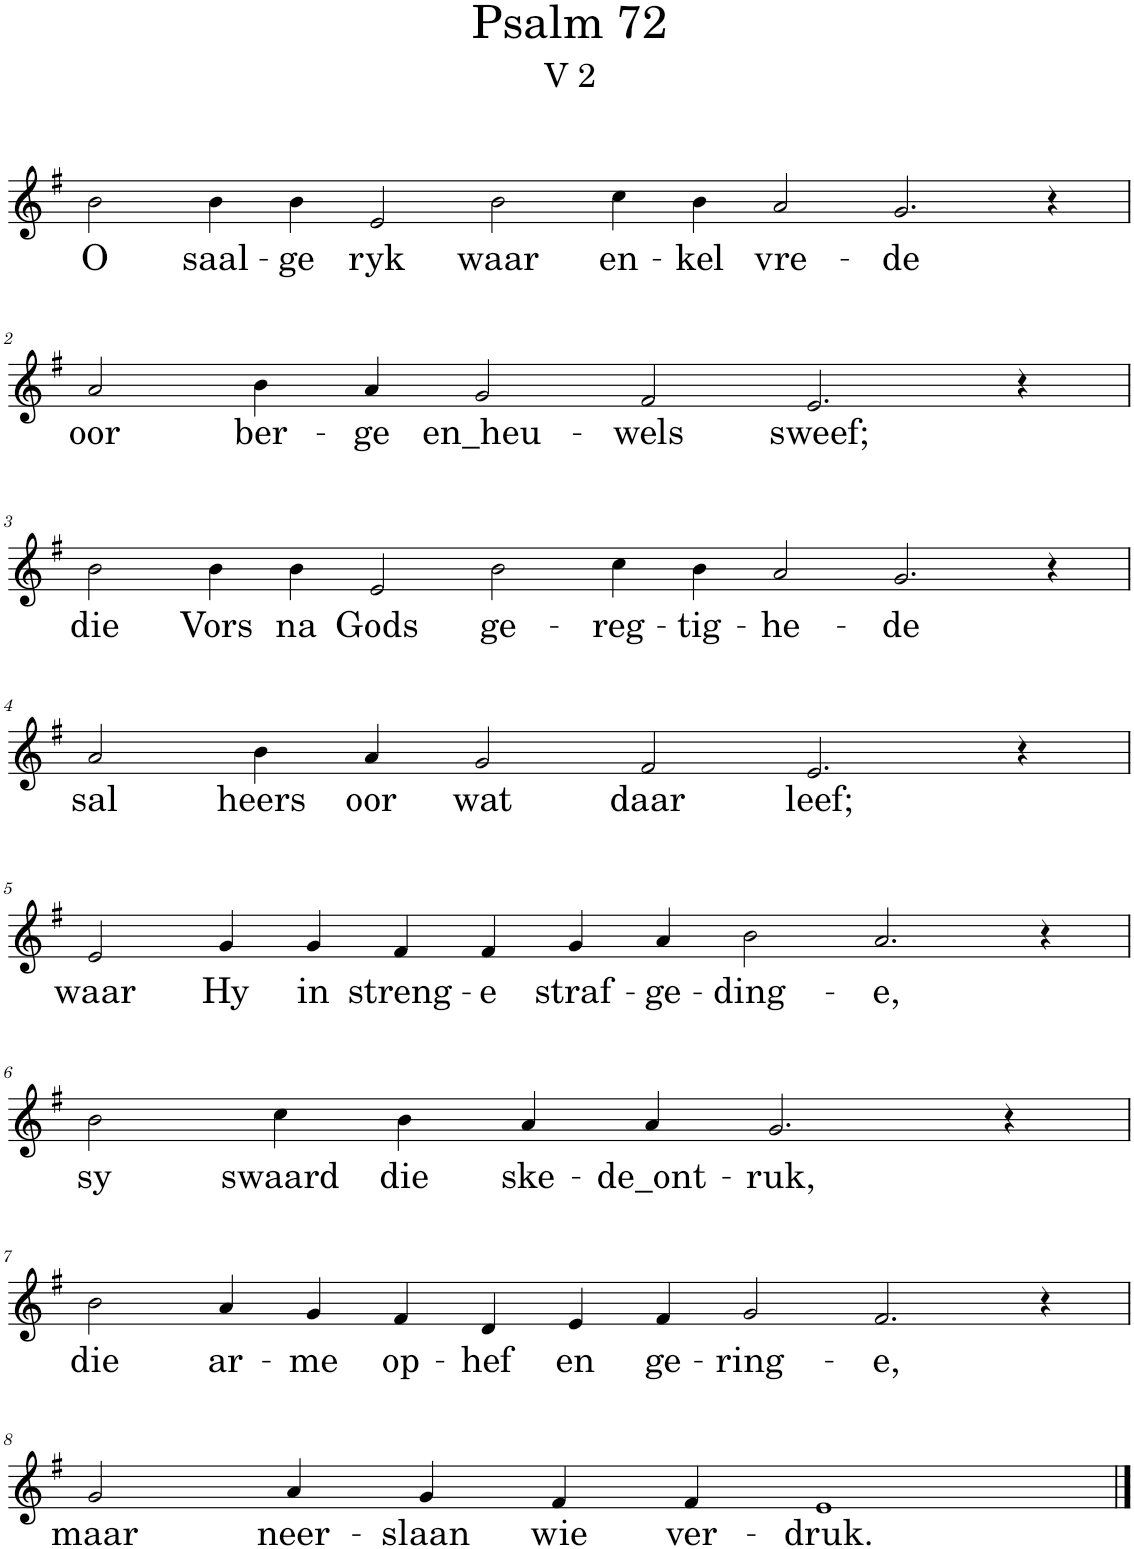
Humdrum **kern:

**kern	**text
*part1	*part1
*staff1	*staff1
*I"Pipe Organ	*
*I'Org.	*
*clefG2	*
*k[f#]	*
*M16/4	*
=1	=1
!	!LO:LY:b
2b\	O
!	!LO:LY:b
4b\	saal-
!	!LO:LY:b
4b\	-ge
!	!LO:LY:b
2e/	ryk
!	!LO:LY:b
2b\	waar
!	!LO:LY:b
4cc\	en-
!	!LO:LY:b
4b\	-kel
!	!LO:LY:b
2a/	vre-
!	!LO:LY:b
2.g/	-de
4r	.
!!LO:LB:g=z
=2	=2
*M12/4	*
!	!LO:LY:b
2a/	oor
!	!LO:LY:b
4b\	ber-
!	!LO:LY:b
4a/	-ge
!	!LO:LY:b
2g/	en_heu-
!	!LO:LY:b
2f#/	-wels
!	!LO:LY:b
2.e/	sweef;
4r	.
!!LO:LB:g=z
=3	=3
*M16/4	*
!	!LO:LY:b
2b\	die
!	!LO:LY:b
4b\	Vors
!	!LO:LY:b
4b\	na
!	!LO:LY:b
2e/	Gods
!	!LO:LY:b
2b\	ge-
!	!LO:LY:b
4cc\	-reg-
!	!LO:LY:b
4b\	-tig-
!	!LO:LY:b
2a/	-he-
!	!LO:LY:b
2.g/	-de
4r	.
!!LO:LB:g=z
=4	=4
*M12/4	*
!	!LO:LY:b
2a/	sal
!	!LO:LY:b
4b\	heers
!	!LO:LY:b
4a/	oor
!	!LO:LY:b
2g/	wat
!	!LO:LY:b
2f#/	daar
!	!LO:LY:b
2.e/	leef;
4r	.
!!LO:LB:g=z
=5	=5
*M14/4	*
!	!LO:LY:b
2e/	waar
!	!LO:LY:b
4g/	Hy
!	!LO:LY:b
4g/	in
!	!LO:LY:b
4f#/	streng-
!	!LO:LY:b
4f#/	-e
!	!LO:LY:b
4g/	straf-
!	!LO:LY:b
4a/	-ge-
!	!LO:LY:b
2b\	-ding-
!	!LO:LY:b
2.a/	-e,
4r	.
!!LO:LB:g=z
=6	=6
*M10/4	*
!	!LO:LY:b
2b\	sy
!	!LO:LY:b
4cc\	swaard
!	!LO:LY:b
4b\	die
!	!LO:LY:b
4a/	ske-
!	!LO:LY:b
4a/	-de_ont-
!	!LO:LY:b
2.g/	-ruk,
4r	.
!!LO:LB:g=z
=7	=7
*M14/4	*
!	!LO:LY:b
2b\	die
!	!LO:LY:b
4a/	ar-
!	!LO:LY:b
4g/	-me
!	!LO:LY:b
4f#/	op-
!	!LO:LY:b
4d/	-hef
!	!LO:LY:b
4e/	en
!	!LO:LY:b
4f#/	ge-
!	!LO:LY:b
2g/	-ring-
!	!LO:LY:b
2.f#/	-e,
4r	.
!!LO:LB:g=z
=8	=8
*M10/4	*
!	!LO:LY:b
2g/	maar
!	!LO:LY:b
4a/	neer-
!	!LO:LY:b
4g/	-slaan
!	!LO:LY:b
4f#/	wie
!	!LO:LY:b
4f#/	ver-
!	!LO:LY:b
1e	-druk.
==	==
*-	*-
